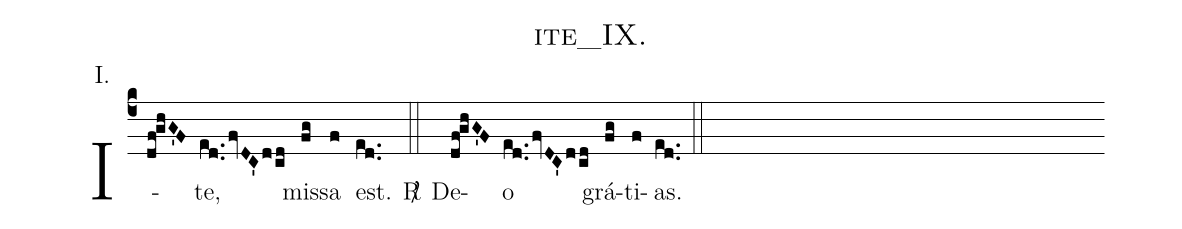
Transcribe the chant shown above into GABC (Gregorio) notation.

name: ite_IX.;
annotation:I.;
%%
(c4) I(df!ghG'F)te,(ed..fvDC'd/cd) mis(fg)sa(f) est.(ed..)
<sp>R/</sp>(::) De(df!ghG'F)o(ed..fvDC'd/cd) grá(fg)ti(f)as.(ed..) (::)
